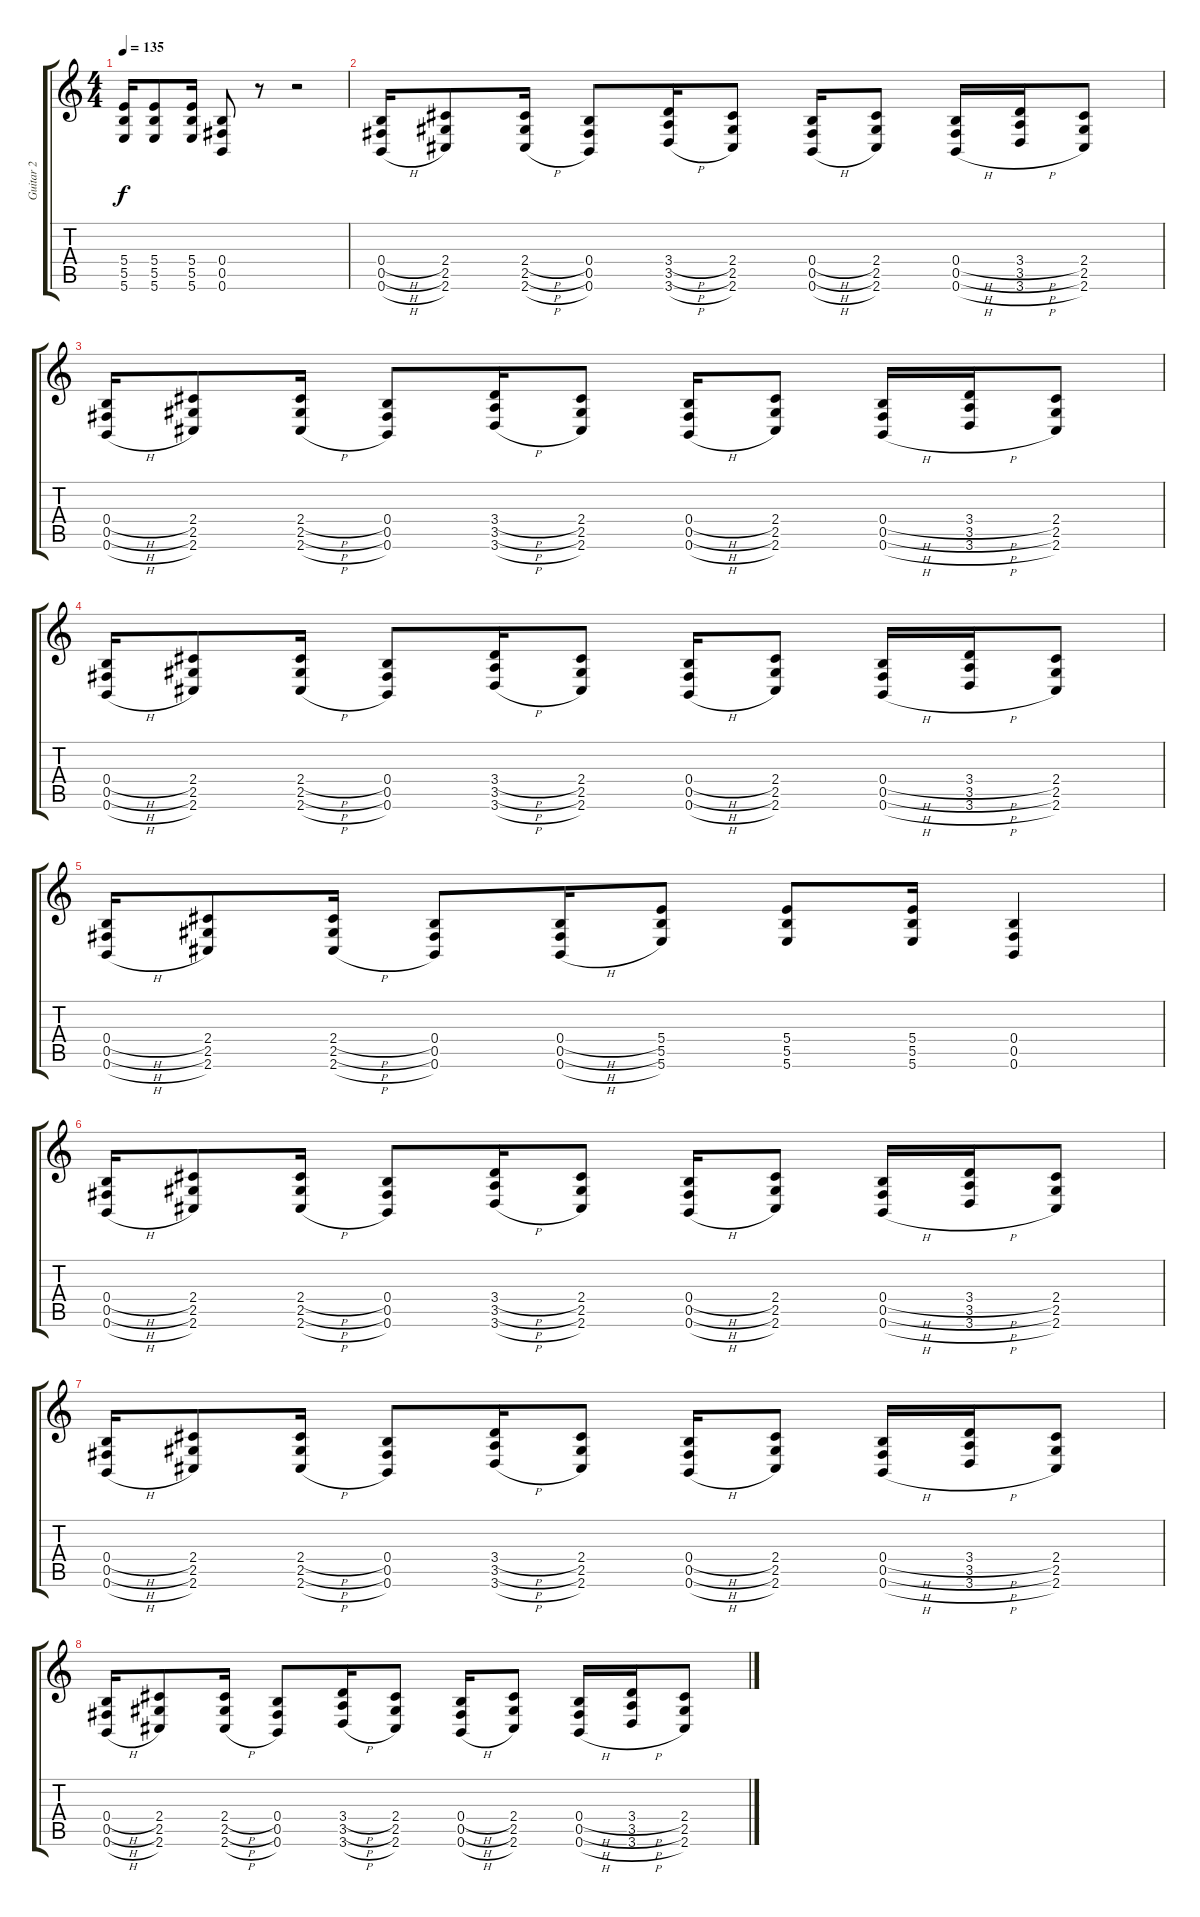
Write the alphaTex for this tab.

\track ("Guitar 2" "Guitar 2") {instrument distortionguitar}
\staff {score tabs}
\tuning (Db4 Ab3 E3 B2 Gb2 B1) {hide}
\ts (4 4)
\tempo 135
\clef g2
\ks c
(5.4{t} 5.5{t} 5.6{t}).16{dy f} (5.4 5.5 5.6).8 (5.4 5.5 5.6).16 (0.4 0.5 0.6).8 r.8 r.2 |
(0.4{h} 0.5{h} 0.6{h}).16 (2.4 2.5 2.6).8 (2.4{h} 2.5{h} 2.6{h}).16 (0.4 0.5 0.6).8 (3.4{h} 3.5{h} 3.6{h}).16 (2.4 2.5 2.6).8 (0.4{h} 0.5{h} 0.6{h}).16 (2.4 2.5 2.6).8 (0.4{h} 0.5{h} 0.6{h}).16 (3.4{h} 3.5{h} 3.6{h}).16 (2.4 2.5 2.6).8 |
(0.4{h} 0.5{h} 0.6{h}).16 (2.4 2.5 2.6).8 (2.4{h} 2.5{h} 2.6{h}).16 (0.4 0.5 0.6).8 (3.4{h} 3.5{h} 3.6{h}).16 (2.4 2.5 2.6).8 (0.4{h} 0.5{h} 0.6{h}).16 (2.4 2.5 2.6).8 (0.4{h} 0.5{h} 0.6{h}).16 (3.4{h} 3.5{h} 3.6{h}).16 (2.4 2.5 2.6).8 |
(0.4{h} 0.5{h} 0.6{h}).16 (2.4 2.5 2.6).8 (2.4{h} 2.5{h} 2.6{h}).16 (0.4 0.5 0.6).8 (3.4{h} 3.5{h} 3.6{h}).16 (2.4 2.5 2.6).8 (0.4{h} 0.5{h} 0.6{h}).16 (2.4 2.5 2.6).8 (0.4{h} 0.5{h} 0.6{h}).16 (3.4{h} 3.5{h} 3.6{h}).16 (2.4 2.5 2.6).8 |
(0.4{h} 0.5{h} 0.6{h}).16 (2.4 2.5 2.6).8 (2.4{h} 2.5{h} 2.6{h}).16 (0.4 0.5 0.6).8 (0.4{h} 0.5{h} 0.6{h}).16 (5.4 5.5 5.6).8 (5.4 5.5 5.6).8 (5.4 5.5 5.6).16 (0.4 0.5 0.6).4 |
(0.4{h} 0.5{h} 0.6{h}).16 (2.4 2.5 2.6).8 (2.4{h} 2.5{h} 2.6{h}).16 (0.4 0.5 0.6).8 (3.4{h} 3.5{h} 3.6{h}).16 (2.4 2.5 2.6).8 (0.4{h} 0.5{h} 0.6{h}).16 (2.4 2.5 2.6).8 (0.4{h} 0.5{h} 0.6{h}).16 (3.4{h} 3.5{h} 3.6{h}).16 (2.4 2.5 2.6).8 |
(0.4{h} 0.5{h} 0.6{h}).16 (2.4 2.5 2.6).8 (2.4{h} 2.5{h} 2.6{h}).16 (0.4 0.5 0.6).8 (3.4{h} 3.5{h} 3.6{h}).16 (2.4 2.5 2.6).8 (0.4{h} 0.5{h} 0.6{h}).16 (2.4 2.5 2.6).8 (0.4{h} 0.5{h} 0.6{h}).16 (3.4{h} 3.5{h} 3.6{h}).16 (2.4 2.5 2.6).8 |
(0.4{h} 0.5{h} 0.6{h}).16 (2.4 2.5 2.6).8 (2.4{h} 2.5{h} 2.6{h}).16 (0.4 0.5 0.6).8 (3.4{h} 3.5{h} 3.6{h}).16 (2.4 2.5 2.6).8 (0.4{h} 0.5{h} 0.6{h}).16 (2.4 2.5 2.6).8 (0.4{h} 0.5{h} 0.6{h}).16 (3.4{h} 3.5{h} 3.6{h}).16 (2.4 2.5 2.6).8
